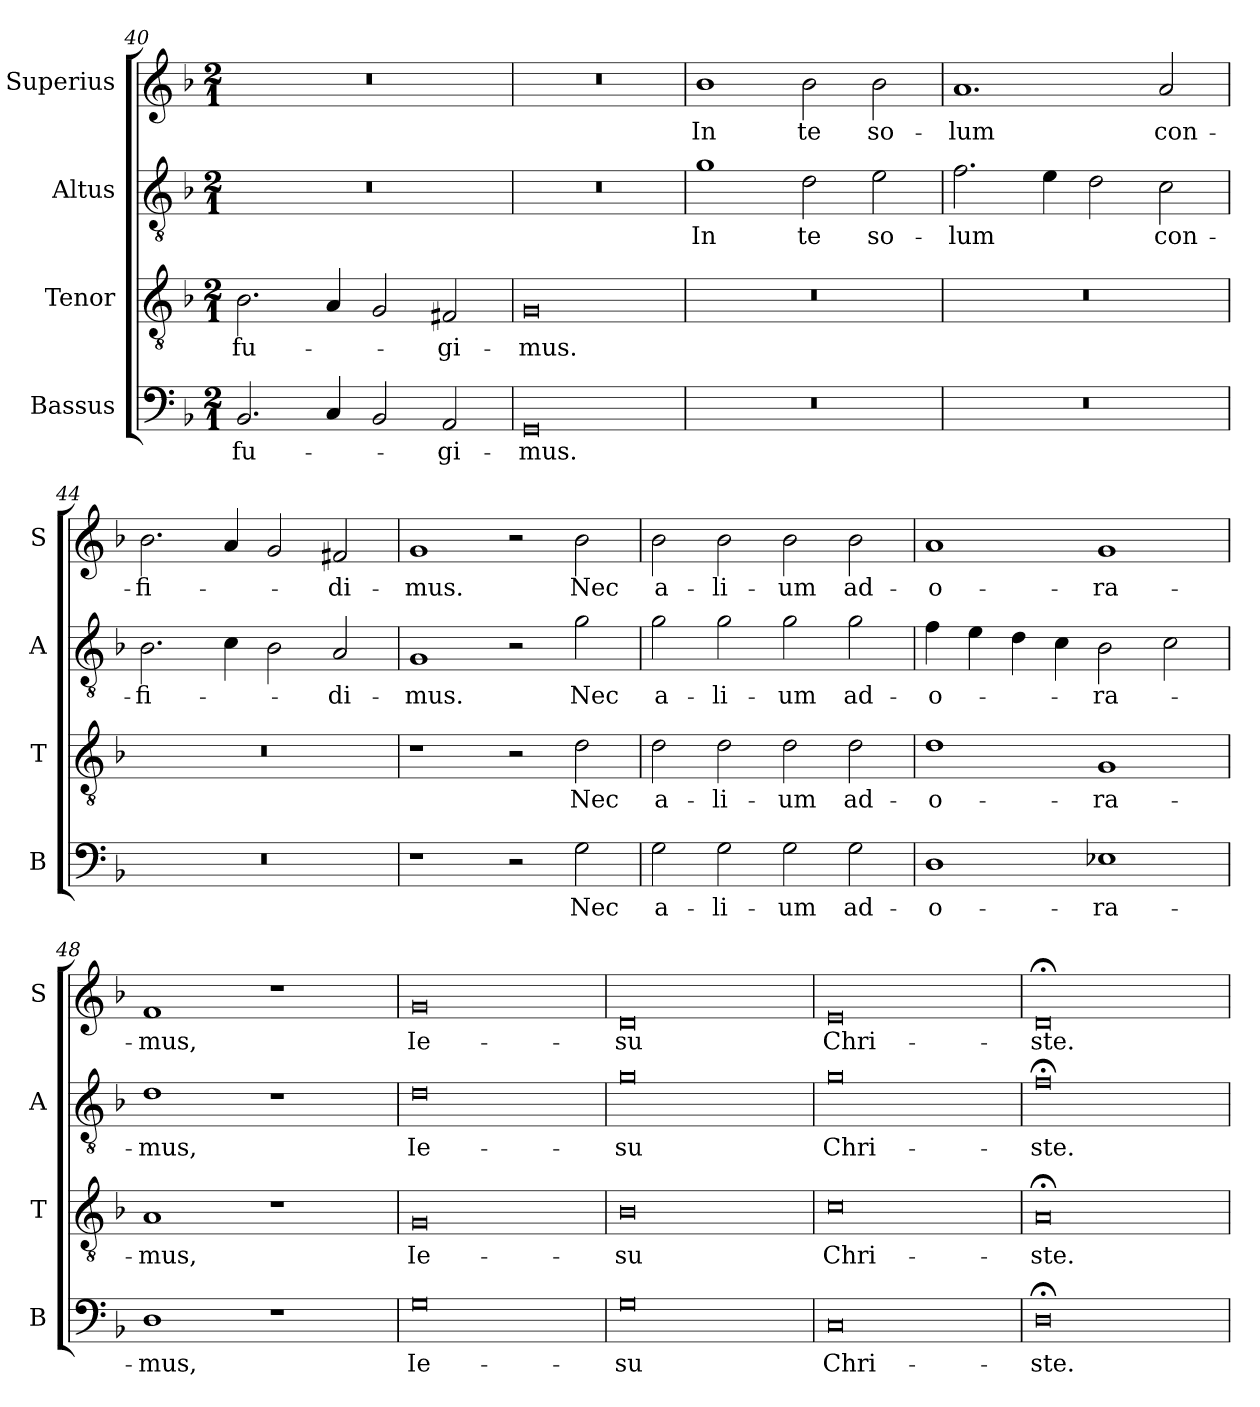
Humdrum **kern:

**kern	**text	**kern	**text	**kern	**text	**kern	**text
*part4	*part4	*part3	*part3	*part2	*part2	*part1	*part1
*staff4	*staff4	*staff3	*staff3	*staff2	*staff2	*staff1	*staff1
*I"Bassus	*	*I"Tenor	*	*I"Altus	*	*I"Superius	*
*I'B	*	*I'T	*	*I'A	*	*I'S	*
*clefF4	*	*clefGv2	*	*clefGv2	*	*clefG2	*
*k[b-]	*	*k[b-]	*	*k[b-]	*	*k[b-]	*
*M2/1	*	*M2/1	*	*M2/1	*	*M2/1	*
=40	=40	=40	=40	=40	=40	=40	=40
2.BB-/	-fu-	2.B-\	-fu-	0r	.	0r	.
4C/	.	4A/	.	.	.	.	.
2BB-/	.	2G/	.	.	.	.	.
2AA/	-gi-	2F#X/	-gi-	.	.	.	.
=41	=41	=41	=41	=41	=41	=41	=41
0GG	-mus.	0G	-mus.	0r	.	0r	.
=42	=42	=42	=42	=42	=42	=42	=42
0r	.	0r	.	1g	In	1b-	In
.	.	.	.	2d\	te	2b-\	te
.	.	.	.	2e\	so-	2b-\	so-
=43	=43	=43	=43	=43	=43	=43	=43
0r	.	0r	.	2.f\	-lum	1.a	-lum
.	.	.	.	4e\	.	.	.
.	.	.	.	2d\	.	.	.
.	.	.	.	2c\	con-	2a/	con-
=44	=44	=44	=44	=44	=44	=44	=44
0r	.	0r	.	2.B-\	-fi-	2.b-\	-fi-
.	.	.	.	4c\	.	4a/	.
.	.	.	.	2B-\	.	2g/	.
.	.	.	.	2A/	-di-	2f#X/	-di-
=45	=45	=45	=45	=45	=45	=45	=45
1r	.	1r	.	1G	-mus.	1g	-mus.
2r	.	2r	.	2r	.	2r	.
2G\	Nec	2d\	Nec	2g\	Nec	2b-\	Nec
=46	=46	=46	=46	=46	=46	=46	=46
2G\	a-	2d\	a-	2g\	a-	2b-\	a-
2G\	-li-	2d\	-li-	2g\	-li-	2b-\	-li-
2G\	-um	2d\	-um	2g\	-um	2b-\	-um
2G\	ad-	2d\	ad-	2g\	ad-	2b-\	ad-
=47	=47	=47	=47	=47	=47	=47	=47
1D	-o-	1d	-o-	4f\	-o-	1a	-o-
.	.	.	.	4e\	.	.	.
.	.	.	.	4d\	.	.	.
.	.	.	.	4c\	.	.	.
1E-X	-ra-	1G	-ra-	2B-\	-ra-	1g	-ra-
.	.	.	.	2c\	.	.	.
=48	=48	=48	=48	=48	=48	=48	=48
1D	-mus,	1A	-mus,	1d	-mus,	1f	-mus,
1r	.	1r	.	1r	.	1r	.
=49	=49	=49	=49	=49	=49	=49	=49
0G	Ie-	0G	Ie-	0d	Ie-	0g	Ie-
=50	=50	=50	=50	=50	=50	=50	=50
0G	-su	0B-	-su	0g	-su	0d	-su
=51	=51	=51	=51	=51	=51	=51	=51
0C	Chri-	0c	Chri-	0g	Chri-	0e	Chri-
=52	=52	=52	=52	=52	=52	=52	=52
0D;<	-ste.	0A;<	-ste.	0f;<	-ste.	0d;<	-ste.
=	=	=	=	=	=	=	=
*-	*-	*-	*-	*-	*-	*-	*-
